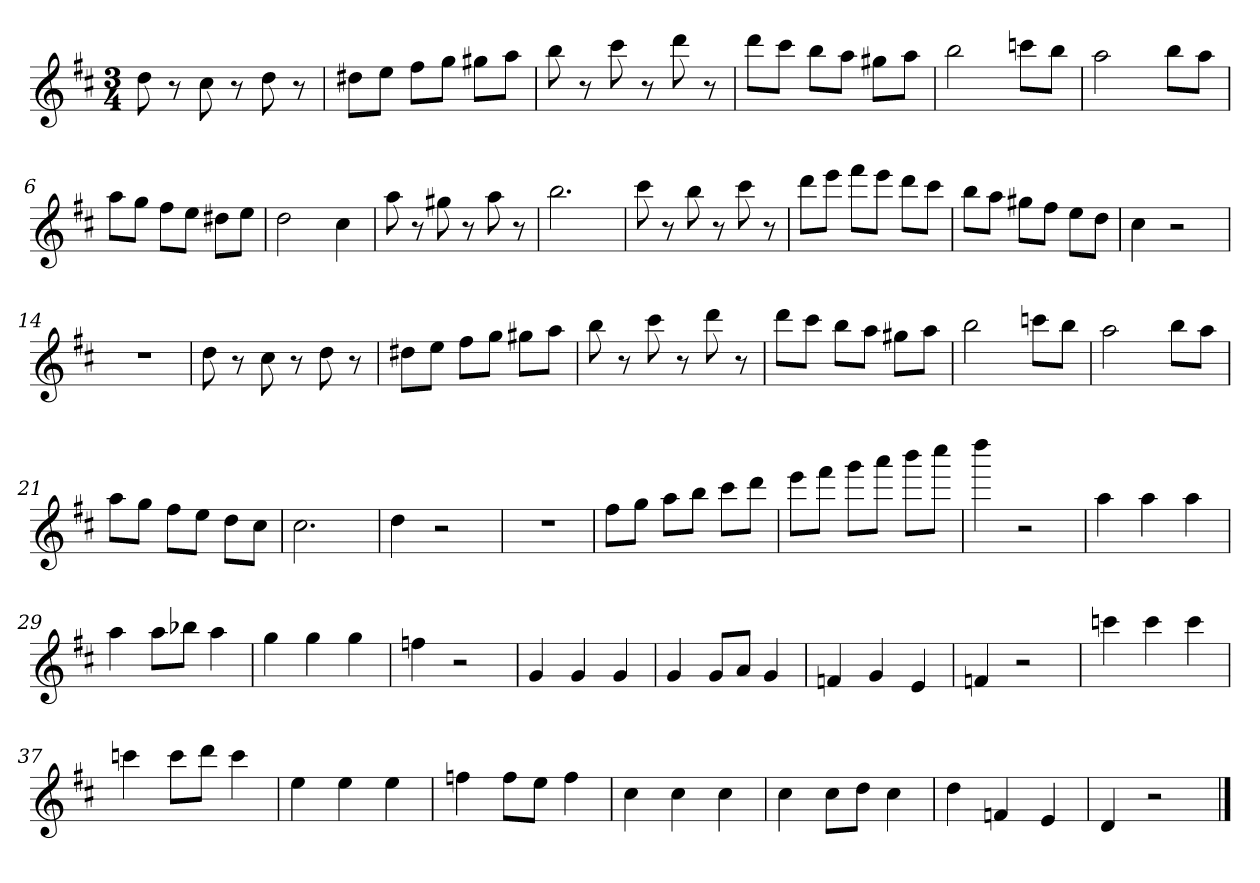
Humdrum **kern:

**kern
*part1
*staff1
*k[f#c#]
*D:
*M3/4
=
8dd
8r
8cc#
8r
8dd
8r
=1
8dd#XL
8eeJ
8ff#L
8ggJ
8gg#XL
8aaJ
=2
8bb
8r
8ccc#
8r
8ddd
8r
=3
8dddL
8ccc#J
8bbL
8aaJ
8gg#XL
8aaJ
=4
2bb
8cccnL
8bbJ
=5
2aa
8bbL
8aaJ
=6
8aaL
8ggJ
8ff#L
8eeJ
8dd#XL
8eeJ
=7
2dd
4cc#
=8
8aa
8r
8gg#X
8r
8aa
8r
=9
2.bb
=10
8ccc#
8r
8bb
8r
8ccc#
8r
=11
8dddL
8eeeJ
8fff#L
8eeeJ
8dddL
8ccc#J
=12
8bbL
8aaJ
8gg#XL
8ff#J
8eeL
8ddJ
=13
4cc#
2r
=14
2.r
=15
8dd
8r
8cc#
8r
8dd
8r
=16
8dd#XL
8eeJ
8ff#L
8ggJ
8gg#XL
8aaJ
=17
8bb
8r
8ccc#
8r
8ddd
8r
=18
8dddL
8ccc#J
8bbL
8aaJ
8gg#XL
8aaJ
=19
2bb
8cccnL
8bbJ
=20
2aa
8bbL
8aaJ
=21
8aaL
8ggJ
8ff#L
8eeJ
8ddL
8cc#J
=22
2.cc#
=23
4dd
2r
=24
2.r
=25
8ff#L
8ggJ
8aaL
8bbJ
8ccc#L
8dddJ
=26
8eeeL
8fff#J
8gggL
8aaaJ
8bbbL
8cccc#J
=27
4dddd
2r
=28
4aa
4aa
4aa
=29
4aa
8aaL
8bb-XJ
4aa
=30
4gg
4gg
4gg
=31
4ffn
2r
=32
4g
4g
4g
=33
4g
8gL
8aJ
4g
=34
4fn
4g
4e
=35
4fn
2r
=36
4cccn
4ccc
4ccc
=37
4cccn
8cccL
8dddJ
4ccc
=38
4ee
4ee
4ee
=39
4ffn
8ffL
8eeJ
4ff
=40
4cc#
4cc#
4cc#
=41
4cc#
8cc#L
8ddJ
4cc#
=42
4dd
4fn
4e
=43
4d
2r
==
*-
